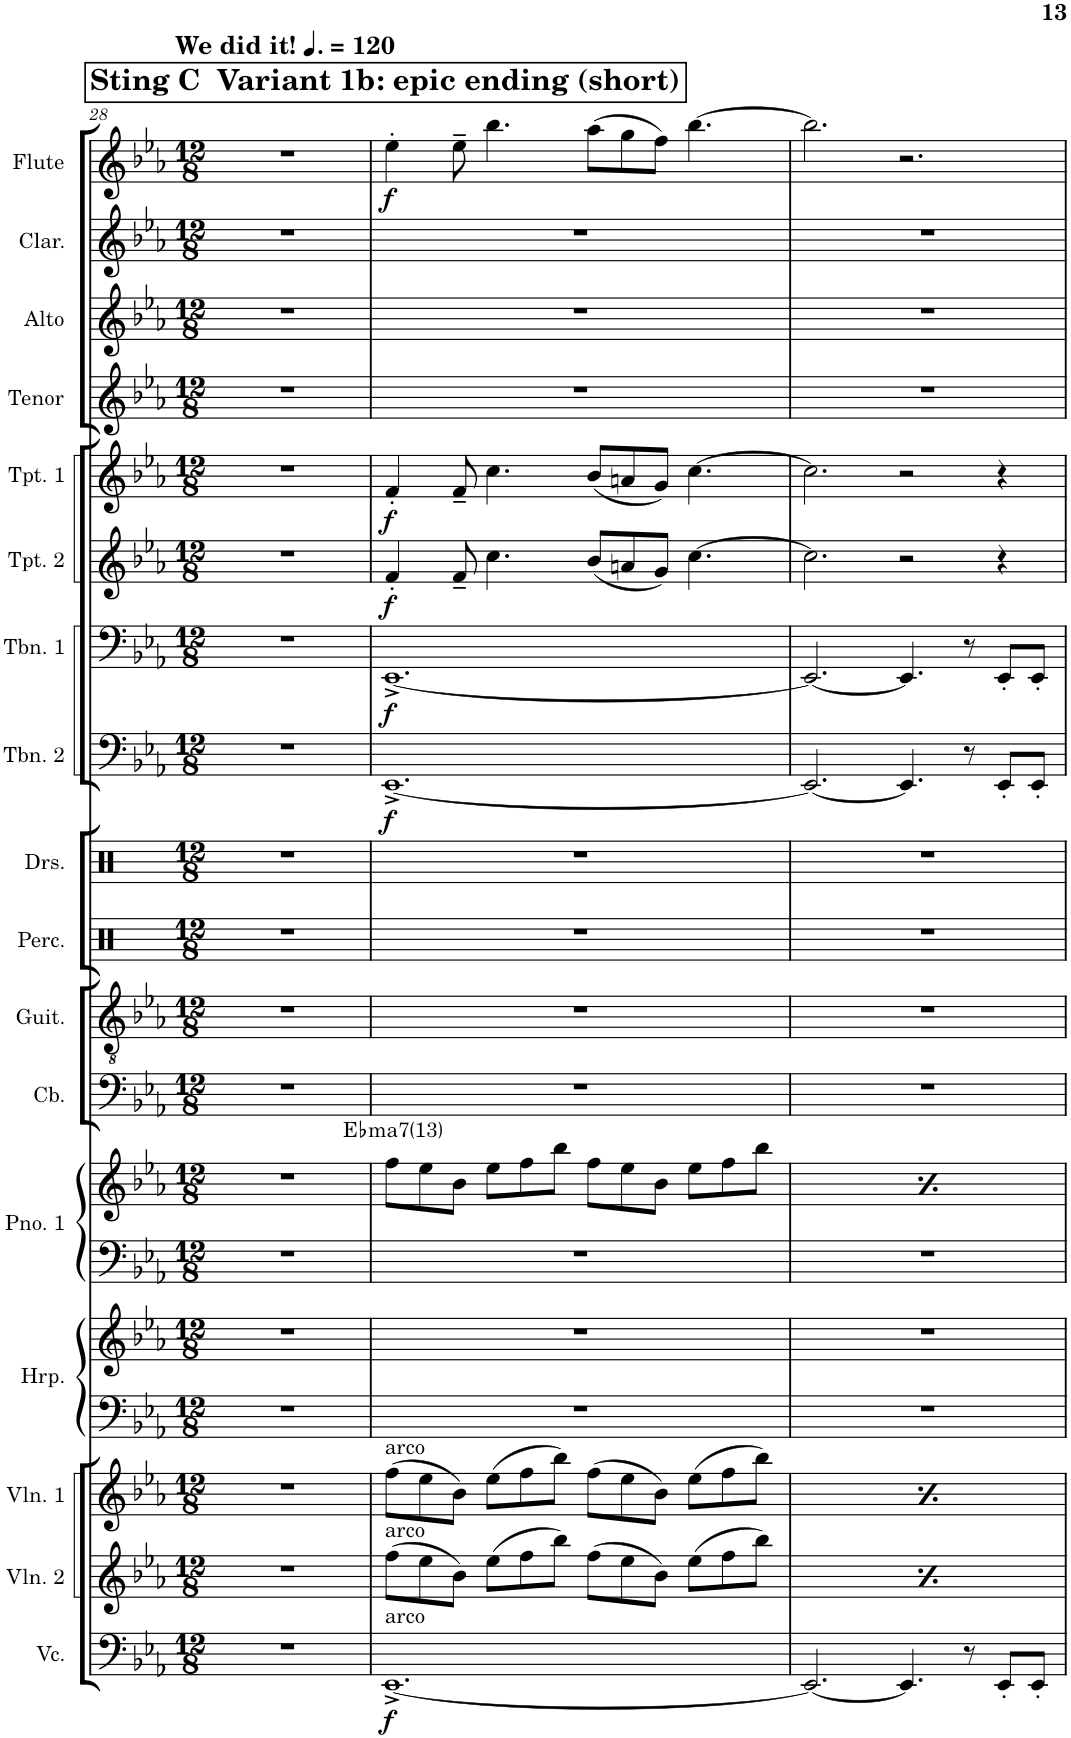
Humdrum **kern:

**kern	**dynam	**kern	**kern	**kern	**kern	**kern	**kern	**harte	**kern	**kern	**kern	**kern	**kern	**dynam	**kern	**dynam	**kern	**dynam	**kern	**dynam	**kern	**kern	**kern	**kern	**dynam
*part17	*part17	*part16	*part15	*part14	*part14	*part13	*part13	*part13	*part12	*part11	*part10	*part9	*part8	*part8	*part7	*part7	*part6	*part6	*part5	*part5	*part4	*part3	*part2	*part1	*part1
*staff19	*staff19	*staff18	*staff17	*staff16	*staff15	*staff14	*staff13	*	*staff12	*staff11	*staff10	*staff9	*staff8	*staff8	*staff7	*staff7	*staff6	*staff6	*staff5	*staff5	*staff4	*staff3	*staff2	*staff1	*staff1
*I"Violoncello	*	*I"Violin 2	*I"Violin 1	*I"Piano 2	*	*I"Piano 1	*	*	*I"Bass	*I"Guitar	*I"Percussion	*I"Drumset	*I"Trombone 2	*	*I"Trombone 1	*	*I"Trumpet 2	*	*I"Trumpet 1	*	*I"REED 4 (Tenor Sax)	*I"REED 3 (Alto Sax, Flute)	*I"REED 2 (Clarinet)	*I"REED 1 (Flute, Bari Sax)	*
*I'Vc.	*	*I'Vln. 2	*I'Vln. 1	*I'Pno. 2	*	*I'Pno. 1	*	*	*I'Bass	*I'Guit.	*I'Perc.	*I'Drs.	*I'Tbn. 2	*	*I'Tbn. 1	*	*I'Tpt. 2	*	*I'Tpt. 1	*	*I'Tenor	*I'Alto	*I'Clar.	*I'Flute	*
!!LO:PB:g=z
*clefF4	*	*clefG2	*clefG2	*clefF4	*clefG2	*clefF4	*clefG2	*	*clefF4	*clefGv2	*clefX	*clefX	*clefF4	*	*clefF4	*	*clefG2	*	*clefG2	*	*clefG2	*clefG2	*clefG2	*clefG2	*
*	*	*	*	*	*	*	*	*	*Trd7c12	*	*	*	*	*	*	*	*Trd1c2	*	*Trd1c2	*	*Trd8c14	*Trd5c9	*Trd1c2	*	*
*k[b-e-a-]	*	*k[b-e-a-]	*k[b-e-a-]	*k[b-e-a-]	*k[b-e-a-]	*k[b-e-a-]	*k[b-e-a-]	*	*k[b-e-a-]	*k[b-e-a-]	*k[]	*k[]	*k[b-e-a-]	*	*k[b-e-a-]	*	*k[b-e-a-]	*	*k[b-e-a-]	*	*k[b-e-a-]	*k[b-e-a-]	*k[b-e-a-]	*k[b-e-a-]	*
*M12/8	*	*M12/8	*M12/8	*M12/8	*M12/8	*M12/8	*M12/8	*	*M12/8	*M12/8	*M12/8	*M12/8	*M12/8	*	*M12/8	*	*M12/8	*	*M12/8	*	*M12/8	*M12/8	*M12/8	*M12/8	*
*MM180	*	*MM180	*MM180	*MM180	*MM180	*MM180	*MM180	*	*MM180	*MM180	*MM180	*MM180	*MM180	*	*MM180	*	*MM180	*	*MM180	*	*MM180	*MM180	*MM180	*MM180	*
=28	=28	=28	=28	=28	=28	=28	=28	=28	=28	=28	=28	=28	=28	=28	=28	=28	=28	=28	=28	=28	=28	=28	=28	=28	=28
!	!	!	!	!	!	!	!	!	!	!	!	!	!	!	!	!	!	!	!	!	!	!	!	!LO:TX:a:B:t=We did it!	!
1.r	.	1.r	1.r	1.r	1.r	1.r	1.r	.	1.r	1.r	1.r	1.r	1.r	.	1.r	.	1.r	.	1.r	.	1.r	1.r	1.r	1.r	.
=29	=29	=29	=29	=29	=29	=29	=29	=29	=29	=29	=29	=29	=29	=29	=29	=29	=29	=29	=29	=29	=29	=29	=29	=29	=29
!	!	!	!	!	!	!	!	!	!	!	!	!	!	!	!	!	!	!	!	!	!	!	!	!LO:TX:a:B:t=Sting C  Variant 1b&colon; epic ending (short)	!
!	!	!	!LO:TX:a:t=arco	!	!	!	!	!	!	!	!	!	!	!	!	!	!	!	!	!	!	!	!	!	!
!	!	!LO:TX:a:t=arco	!	!	!	!	!	!	!	!	!	!	!	!	!	!	!	!	!	!	!	!	!	!	!
!LO:TX:a:t=arco	!	!	!	!	!	!	!	!	!	!	!	!	!	!	!	!	!	!	!	!	!	!	!	!	!
!	!LO:DY:b	!	!	!	!	!	!	!LO:H:kt=ma7	!	!	!	!	!	!LO:DY:b	!	!LO:DY:b	!	!LO:DY:b	!	!LO:DY:b	!	!	!	!	!LO:DY:b
[1.EE-^	f	(8ff\L	(8ff\L	1.r	1.r	1.r	8ff\L	Eb:maj7(13)	1.r	1.r	1.r	1.r	[1.EE-^	f	[1.EE-^	f	4f'/	f	4f'/	f	1.r	1.r	1.r	4ee-'\	f
.	.	8ee-\	8ee-\	.	.	.	8ee-\	.	.	.	.	.	.	.	.	.	.	.	.	.	.	.	.	.	.
.	.	8b-\J)	8b-\J)	.	.	.	8b-\J	.	.	.	.	.	.	.	.	.	8f~/	.	8f~/	.	.	.	.	8ee-~\	.
.	.	(8ee-\L	(8ee-\L	.	.	.	8ee-\L	.	.	.	.	.	.	.	.	.	4.cc\	.	4.cc\	.	.	.	.	4.bb-\	.
.	.	8ff\	8ff\	.	.	.	8ff\	.	.	.	.	.	.	.	.	.	.	.	.	.	.	.	.	.	.
.	.	8bb-\J)	8bb-\J)	.	.	.	8bb-\J	.	.	.	.	.	.	.	.	.	.	.	.	.	.	.	.	.	.
.	.	(8ff\L	(8ff\L	.	.	.	8ff\L	.	.	.	.	.	.	.	.	.	(8b-/L	.	(8b-/L	.	.	.	.	(8aa-\L	.
.	.	8ee-\	8ee-\	.	.	.	8ee-\	.	.	.	.	.	.	.	.	.	8an/	.	8an/	.	.	.	.	8gg\	.
.	.	8b-\J)	8b-\J)	.	.	.	8b-\J	.	.	.	.	.	.	.	.	.	8g/J)	.	8g/J)	.	.	.	.	8ff\J)	.
.	.	(8ee-\L	(8ee-\L	.	.	.	8ee-\L	.	.	.	.	.	.	.	.	.	[4.cc\	.	[4.cc\	.	.	.	.	[4.bb-\	.
.	.	8ff\	8ff\	.	.	.	8ff\	.	.	.	.	.	.	.	.	.	.	.	.	.	.	.	.	.	.
.	.	8bb-\J)	8bb-\J)	.	.	.	8bb-\J	.	.	.	.	.	.	.	.	.	.	.	.	.	.	.	.	.	.
=30	=30	=30	=30	=30	=30	=30	=30	=30	=30	=30	=30	=30	=30	=30	=30	=30	=30	=30	=30	=30	=30	=30	=30	=30	=30
!	!	!	!LO:TX:a:t=arco	!	!	!	!	!	!	!	!	!	!	!	!	!	!	!	!	!	!	!	!	!	!
!	!	!LO:TX:a:t=arco	!	!	!	!	!	!LO:H:kt=ma7	!	!	!	!	!	!	!	!	!	!	!	!	!	!	!	!	!
2.EE-/_	.	(8ff\L	(8ff\L	1.r	1.r	1.r	8ff\L	Eb:maj7(13)	1.r	1.r	1.r	1.r	2.EE-/_	.	2.EE-/_	.	2.cc\]	.	2.cc\]	.	1.r	1.r	1.r	2.bb-\]	.
.	.	8ee-\	8ee-\	.	.	.	8ee-\	.	.	.	.	.	.	.	.	.	.	.	.	.	.	.	.	.	.
.	.	8b-\J)	8b-\J)	.	.	.	8b-\J	.	.	.	.	.	.	.	.	.	.	.	.	.	.	.	.	.	.
.	.	(8ee-\L	(8ee-\L	.	.	.	8ee-\L	.	.	.	.	.	.	.	.	.	.	.	.	.	.	.	.	.	.
.	.	8ff\	8ff\	.	.	.	8ff\	.	.	.	.	.	.	.	.	.	.	.	.	.	.	.	.	.	.
.	.	8bb-\J)	8bb-\J)	.	.	.	8bb-\J	.	.	.	.	.	.	.	.	.	.	.	.	.	.	.	.	.	.
4.EE-/]	.	(8ff\L	(8ff\L	.	.	.	8ff\L	.	.	.	.	.	4.EE-/]	.	4.EE-/]	.	2r	.	2r	.	.	.	.	2.r	.
.	.	8ee-\	8ee-\	.	.	.	8ee-\	.	.	.	.	.	.	.	.	.	.	.	.	.	.	.	.	.	.
.	.	8b-\J)	8b-\J)	.	.	.	8b-\J	.	.	.	.	.	.	.	.	.	.	.	.	.	.	.	.	.	.
8r	.	(8ee-\L	(8ee-\L	.	.	.	8ee-\L	.	.	.	.	.	8r	.	8r	.	.	.	.	.	.	.	.	.	.
8EE-'/L	.	8ff\	8ff\	.	.	.	8ff\	.	.	.	.	.	8EE-'/L	.	8EE-'/L	.	4r	.	4r	.	.	.	.	.	.
8EE-'/J	.	8bb-\J)	8bb-\J)	.	.	.	8bb-\J	.	.	.	.	.	8EE-'/J	.	8EE-'/J	.	.	.	.	.	.	.	.	.	.
=	=	=	=	=	=	=	=	=	=	=	=	=	=	=	=	=	=	=	=	=	=	=	=	=	=
*-	*-	*-	*-	*-	*-	*-	*-	*-	*-	*-	*-	*-	*-	*-	*-	*-	*-	*-	*-	*-	*-	*-	*-	*-	*-
